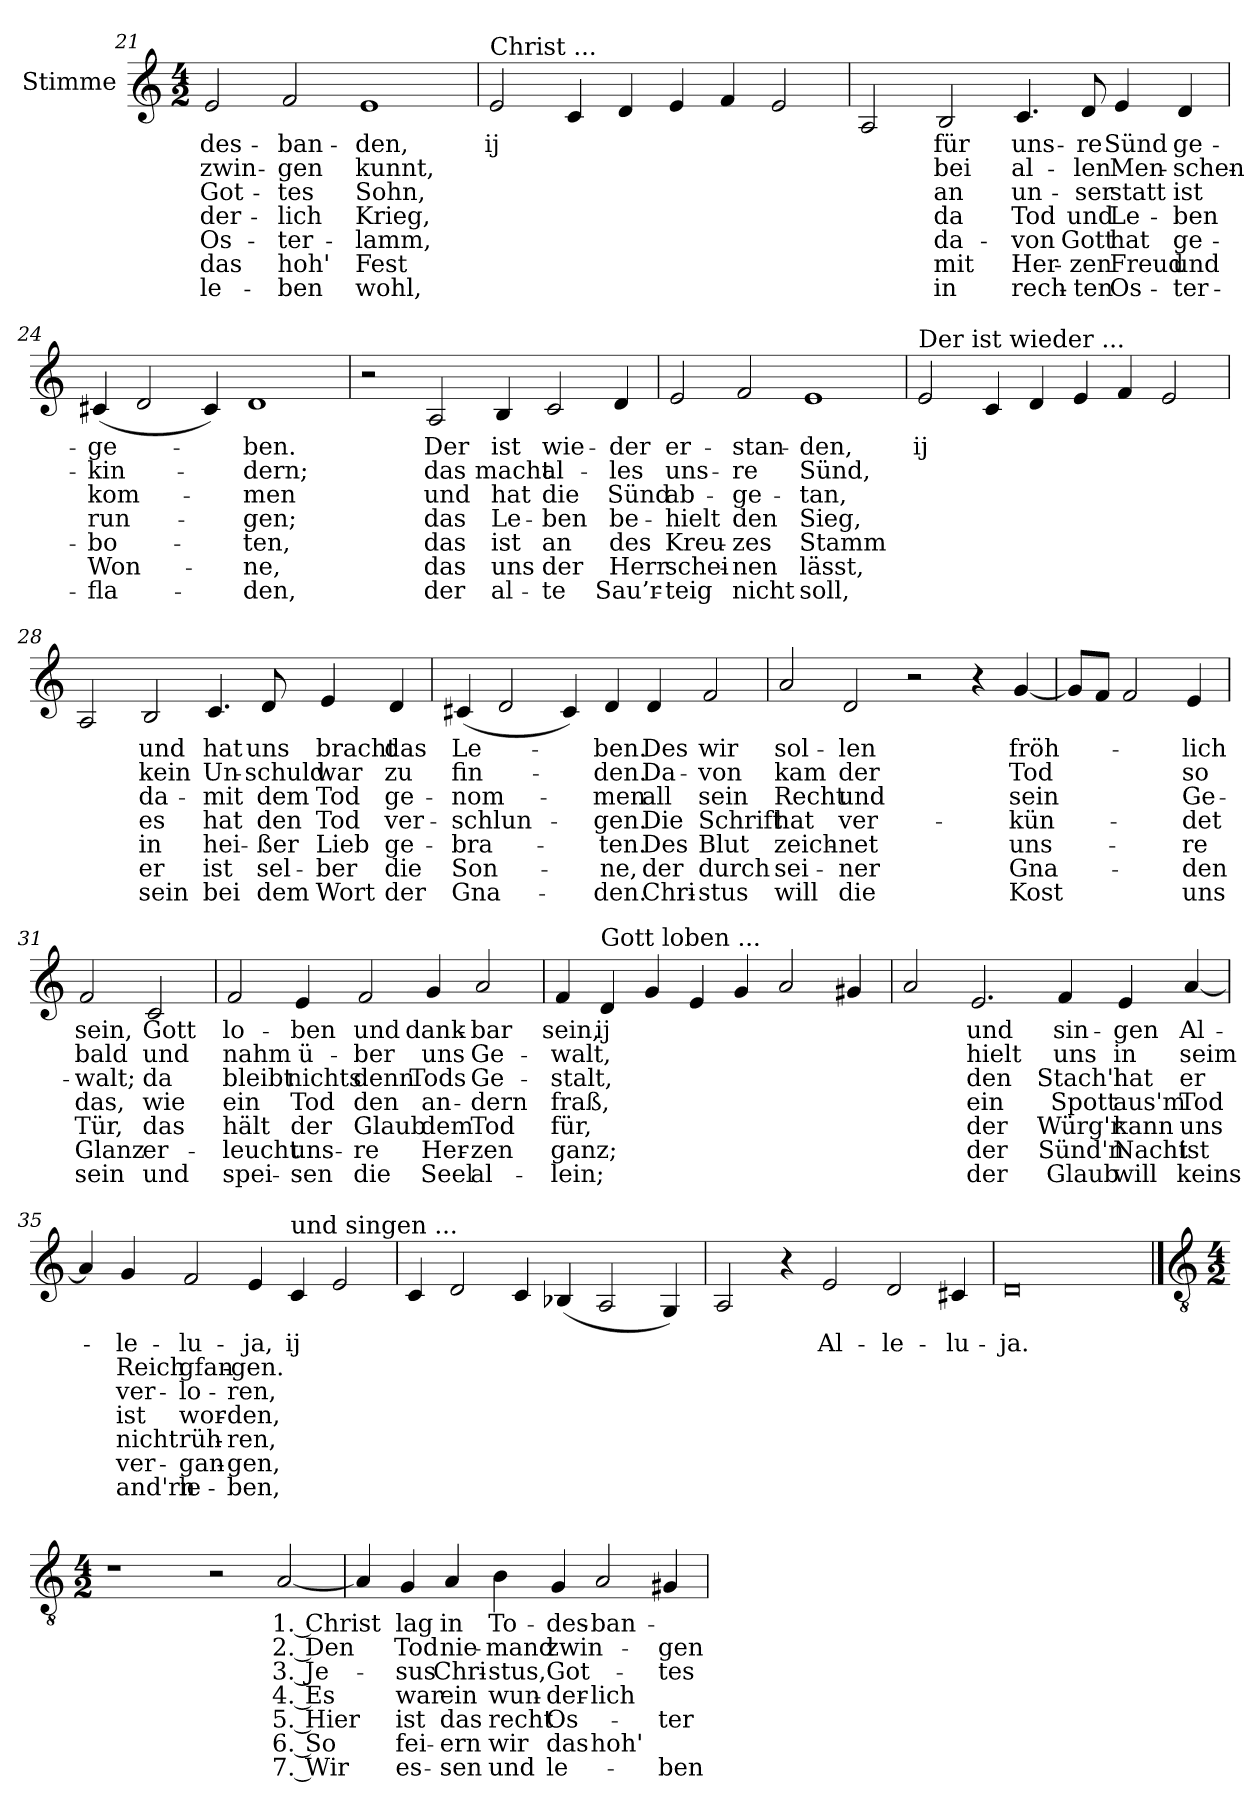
**kern	**text	**text	**text	**text	**text	**text	**text
*part1	*part1	*part1	*part1	*part1	*part1	*part1	*part1
*staff1	*staff1	*staff1	*staff1	*staff1	*staff1	*staff1	*staff1
*I"Stimme	*	*	*	*	*	*	*
*clefG2	*	*	*	*	*	*	*
*k[]	*	*	*	*	*	*	*
*M4/2	*	*	*	*	*	*	*
=21	=21	=21	=21	=21	=21	=21	=21
!	!LO:LY:b	!LO:LY:b	!LO:LY:b	!LO:LY:b	!LO:LY:b	!LO:LY:b	!LO:LY:b
2e/	-des-	zwin-	Got-	-der-	Os-	das	le-
!	!LO:LY:b	!LO:LY:b	!LO:LY:b	!LO:LY:b	!LO:LY:b	!LO:LY:b	!LO:LY:b
2f/	-ban-	-gen	-tes	-lich	-ter-	hoh'	-ben
!	!LO:LY:b	!LO:LY:b	!LO:LY:b	!LO:LY:b	!LO:LY:b	!LO:LY:b	!LO:LY:b
1e	-den,	kunnt,	Sohn,	Krieg,	-lamm,	Fest	wohl,
=22	=22	=22	=22	=22	=22	=22	=22
!LO:TX:a:t=Christ ...	!	!	!	!	!	!	!
!	!LO:LY:b	!	!	!	!	!	!
2e/	ij	.	.	.	.	.	.
4c/	.	.	.	.	.	.	.
4d/	.	.	.	.	.	.	.
4e/	.	.	.	.	.	.	.
4f/	.	.	.	.	.	.	.
2e/	.	.	.	.	.	.	.
=23	=23	=23	=23	=23	=23	=23	=23
2A/	.	.	.	.	.	.	.
!	!LO:LY:b	!LO:LY:b	!LO:LY:b	!LO:LY:b	!LO:LY:b	!LO:LY:b	!LO:LY:b
2B/	für	bei	an	da	da-	mit	in
!	!LO:LY:b	!LO:LY:b	!LO:LY:b	!LO:LY:b	!LO:LY:b	!LO:LY:b	!LO:LY:b
4.c/	uns-	al-	un-	Tod	-von	Her-	rech-
!	!LO:LY:b	!LO:LY:b	!LO:LY:b	!LO:LY:b	!LO:LY:b	!LO:LY:b	!LO:LY:b
8d/	-re	-len	-ser	und	Gott	-zen	-ten
!	!LO:LY:b	!LO:LY:b	!LO:LY:b	!LO:LY:b	!LO:LY:b	!LO:LY:b	!LO:LY:b
4e/	Sünd	Men-	statt	Le-	hat	Freud	Os-
!	!LO:LY:b	!LO:LY:b	!LO:LY:b	!LO:LY:b	!LO:LY:b	!LO:LY:b	!LO:LY:b
4d/	ge-	-schen-	ist	-ben	ge-	und	-ter-
!!LO:LB:g=z
=24	=24	=24	=24	=24	=24	=24	=24
!	!LO:LY:b	!LO:LY:b	!LO:LY:b	!LO:LY:b	!LO:LY:b	!LO:LY:b	!LO:LY:b
(4c#X/	-ge-	-kin-	kom-	run-	-bo-	Won-	-fla-
2d/	.	.	.	.	.	.	.
4c#/)	.	.	.	.	.	.	.
!	!LO:LY:b	!LO:LY:b	!LO:LY:b	!LO:LY:b	!LO:LY:b	!LO:LY:b	!LO:LY:b
1d	-ben.	-dern;	-men	-gen;	-ten,	-ne,	-den,
=25	=25	=25	=25	=25	=25	=25	=25
2r	.	.	.	.	.	.	.
!	!LO:LY:b	!LO:LY:b	!LO:LY:b	!LO:LY:b	!LO:LY:b	!LO:LY:b	!LO:LY:b
2A/	Der	das	und	das	das	das	der
!	!LO:LY:b	!LO:LY:b	!LO:LY:b	!LO:LY:b	!LO:LY:b	!LO:LY:b	!LO:LY:b
4B/	ist	macht	hat	Le-	ist	uns	al-
!	!LO:LY:b	!LO:LY:b	!LO:LY:b	!LO:LY:b	!LO:LY:b	!LO:LY:b	!LO:LY:b
2c/	wie-	al-	die	-ben	an	der	-te
!	!LO:LY:b	!LO:LY:b	!LO:LY:b	!LO:LY:b	!LO:LY:b	!LO:LY:b	!LO:LY:b
4d/	-der	-les	Sünd	be-	des	Herr	Sau’r-
=26	=26	=26	=26	=26	=26	=26	=26
!	!LO:LY:b	!LO:LY:b	!LO:LY:b	!LO:LY:b	!LO:LY:b	!LO:LY:b	!LO:LY:b
2e/	er-	uns-	ab-	-hielt	Kreu-	schei-	-teig
!	!LO:LY:b	!LO:LY:b	!LO:LY:b	!LO:LY:b	!LO:LY:b	!LO:LY:b	!LO:LY:b
2f/	-stan-	-re	-ge-	den	-zes	-nen	nicht
!	!LO:LY:b	!LO:LY:b	!LO:LY:b	!LO:LY:b	!LO:LY:b	!LO:LY:b	!LO:LY:b
1e	-den,	Sünd,	-tan,	Sieg,	Stamm	lässt,	soll,
=27	=27	=27	=27	=27	=27	=27	=27
!LO:TX:a:t=Der ist wieder ...	!	!	!	!	!	!	!
!	!LO:LY:b	!	!	!	!	!	!
2e/	ij	.	.	.	.	.	.
4c/	.	.	.	.	.	.	.
4d/	.	.	.	.	.	.	.
4e/	.	.	.	.	.	.	.
4f/	.	.	.	.	.	.	.
2e/	.	.	.	.	.	.	.
!!LO:LB:g=z
=28	=28	=28	=28	=28	=28	=28	=28
2A/	.	.	.	.	.	.	.
!	!LO:LY:b	!LO:LY:b	!LO:LY:b	!LO:LY:b	!LO:LY:b	!LO:LY:b	!LO:LY:b
2B/	und	kein	da-	es	in	er	sein
!	!LO:LY:b	!LO:LY:b	!LO:LY:b	!LO:LY:b	!LO:LY:b	!LO:LY:b	!LO:LY:b
4.c/	hat	Un-	-mit	hat	hei-	ist	bei
!	!LO:LY:b	!LO:LY:b	!LO:LY:b	!LO:LY:b	!LO:LY:b	!LO:LY:b	!LO:LY:b
8d/	uns	-schuld	dem	den	-ßer	sel-	dem
!	!LO:LY:b	!LO:LY:b	!LO:LY:b	!LO:LY:b	!LO:LY:b	!LO:LY:b	!LO:LY:b
4e/	bracht	war	Tod	Tod	Lieb	-ber	Wort
!	!LO:LY:b	!LO:LY:b	!LO:LY:b	!LO:LY:b	!LO:LY:b	!LO:LY:b	!LO:LY:b
4d/	das	zu	ge-	ver-	ge-	die	der
=29	=29	=29	=29	=29	=29	=29	=29
!	!LO:LY:b	!LO:LY:b	!LO:LY:b	!LO:LY:b	!LO:LY:b	!LO:LY:b	!LO:LY:b
(4c#X/	Le-	fin-	-nom-	-schlun-	-bra-	Son-	Gna-
2d/	.	.	.	.	.	.	.
4c#/)	.	.	.	.	.	.	.
!	!LO:LY:b	!LO:LY:b	!LO:LY:b	!LO:LY:b	!LO:LY:b	!LO:LY:b	!LO:LY:b
4d/	-ben.	-den.	-men	-gen.	-ten.	-ne,	-den.
!	!LO:LY:b	!LO:LY:b	!LO:LY:b	!LO:LY:b	!LO:LY:b	!LO:LY:b	!LO:LY:b
4d/	Des	Da-	all	Die	Des	der	Chri-
!	!LO:LY:b	!LO:LY:b	!LO:LY:b	!LO:LY:b	!LO:LY:b	!LO:LY:b	!LO:LY:b
2f/	wir	-von	sein	Schrift	Blut	durch	-stus
=30	=30	=30	=30	=30	=30	=30	=30
!	!LO:LY:b	!LO:LY:b	!LO:LY:b	!LO:LY:b	!LO:LY:b	!LO:LY:b	!LO:LY:b
2a/	sol-	kam	Recht	hat	zeich-	sei-	will
!	!LO:LY:b	!LO:LY:b	!LO:LY:b	!LO:LY:b	!LO:LY:b	!LO:LY:b	!LO:LY:b
2d/	-len	der	und	ver-	-net	-ner	die
2r	.	.	.	.	.	.	.
4r	.	.	.	.	.	.	.
!	!LO:LY:b	!LO:LY:b	!LO:LY:b	!LO:LY:b	!LO:LY:b	!LO:LY:b	!LO:LY:b
[4g/	fröh-	Tod	sein	-kün-	uns-	Gna-	Kost
=31	=31	=31	=31	=31	=31	=31	=31
8g/L]	.	.	.	.	.	.	.
8f/J	.	.	.	.	.	.	.
2f/	.	.	.	.	.	.	.
!	!LO:LY:b	!LO:LY:b	!LO:LY:b	!LO:LY:b	!LO:LY:b	!LO:LY:b	!LO:LY:b
4e/	-lich	so	Ge-	-det	-re	-den	uns
!!LO:LB:g=z
=31X2	=31X2	=31X2	=31X2	=31X2	=31X2	=31X2	=31X2
!	!LO:LY:b	!LO:LY:b	!LO:LY:b	!LO:LY:b	!LO:LY:b	!LO:LY:b	!LO:LY:b
2f/	sein,	bald	-walt;	das,	Tür,	Glanz	sein
!	!LO:LY:b	!LO:LY:b	!LO:LY:b	!LO:LY:b	!LO:LY:b	!LO:LY:b	!LO:LY:b
2c/	Gott	und	da	wie	das	er-	und
=32	=32	=32	=32	=32	=32	=32	=32
!	!LO:LY:b	!LO:LY:b	!LO:LY:b	!LO:LY:b	!LO:LY:b	!LO:LY:b	!LO:LY:b
2f/	lo-	nahm	bleibt	ein	hält	-leucht	spei-
!	!LO:LY:b	!LO:LY:b	!LO:LY:b	!LO:LY:b	!LO:LY:b	!LO:LY:b	!LO:LY:b
4e/	-ben	ü-	nichts	Tod	der	uns-	-sen
!	!LO:LY:b	!LO:LY:b	!LO:LY:b	!LO:LY:b	!LO:LY:b	!LO:LY:b	!LO:LY:b
2f/	und	-ber	denn	den	Glaub	-re	die
!	!LO:LY:b	!LO:LY:b	!LO:LY:b	!LO:LY:b	!LO:LY:b	!LO:LY:b	!LO:LY:b
4g/	dank-	uns	Tods	an-	dem	Her-	Seel
!	!LO:LY:b	!LO:LY:b	!LO:LY:b	!LO:LY:b	!LO:LY:b	!LO:LY:b	!LO:LY:b
2a/	-bar	Ge-	Ge-	-dern	Tod	-zen	al-
=33	=33	=33	=33	=33	=33	=33	=33
!	!LO:LY:b	!LO:LY:b	!LO:LY:b	!LO:LY:b	!LO:LY:b	!LO:LY:b	!LO:LY:b
4f/	sein,	-walt,	-stalt,	fraß,	für,	ganz;	-lein;
!LO:TX:a:t=Gott loben ...	!	!	!	!	!	!	!
!	!LO:LY:b	!	!	!	!	!	!
4d/	ij	.	.	.	.	.	.
4g/	.	.	.	.	.	.	.
4e/	.	.	.	.	.	.	.
4g/	.	.	.	.	.	.	.
2a/	.	.	.	.	.	.	.
4g#X/	.	.	.	.	.	.	.
=34	=34	=34	=34	=34	=34	=34	=34
2a/	.	.	.	.	.	.	.
!	!LO:LY:b	!LO:LY:b	!LO:LY:b	!LO:LY:b	!LO:LY:b	!LO:LY:b	!LO:LY:b
2.e/	und	hielt	den	ein	der	der	der
!	!LO:LY:b	!LO:LY:b	!LO:LY:b	!LO:LY:b	!LO:LY:b	!LO:LY:b	!LO:LY:b
4f/	sin-	uns	Stach'l	Spott	Würg'r	Sünd'n	Glaub
!	!LO:LY:b	!LO:LY:b	!LO:LY:b	!LO:LY:b	!LO:LY:b	!LO:LY:b	!LO:LY:b
4e/	-gen	in	hat	aus'm	kann	Nacht	will
!	!LO:LY:b	!LO:LY:b	!LO:LY:b	!LO:LY:b	!LO:LY:b	!LO:LY:b	!LO:LY:b
[4a/	Al-	seim	er	Tod	uns	ist	keins
!!LO:LB:g=z
=35	=35	=35	=35	=35	=35	=35	=35
4a/]	.	.	.	.	.	.	.
!	!LO:LY:b	!LO:LY:b	!LO:LY:b	!LO:LY:b	!LO:LY:b	!LO:LY:b	!LO:LY:b
4g/	-le-	Reich	ver-	ist	nicht	ver-	and'rn
!	!LO:LY:b	!LO:LY:b	!LO:LY:b	!LO:LY:b	!LO:LY:b	!LO:LY:b	!LO:LY:b
2f/	-lu-	gfan-	-lo-	wor-	rüh-	-gan-	le-
!	!LO:LY:b	!LO:LY:b	!LO:LY:b	!LO:LY:b	!LO:LY:b	!LO:LY:b	!LO:LY:b
4e/	-ja,	-gen.	-ren,	-den,	-ren,	-gen,	-ben,
!LO:TX:a:t=und singen ...	!	!	!	!	!	!	!
!	!LO:LY:b	!	!	!	!	!	!
4c/	ij	.	.	.	.	.	.
2e/	.	.	.	.	.	.	.
=36	=36	=36	=36	=36	=36	=36	=36
4c/	.	.	.	.	.	.	.
2d/	.	.	.	.	.	.	.
4c/	.	.	.	.	.	.	.
(4B-X/	.	.	.	.	.	.	.
2A/	.	.	.	.	.	.	.
4G/)	.	.	.	.	.	.	.
=37	=37	=37	=37	=37	=37	=37	=37
2A/	.	.	.	.	.	.	.
4r	.	.	.	.	.	.	.
!	!LO:LY:b	!	!	!	!	!	!
2e/	Al-	.	.	.	.	.	.
!	!LO:LY:b	!	!	!	!	!	!
2d/	-le-	.	.	.	.	.	.
!	!LO:LY:b	!	!	!	!	!	!
4c#X/	-lu-	.	.	.	.	.	.
=38	=38	=38	=38	=38	=38	=38	=38
!	!LO:LY:b	!	!	!	!	!	!
0d	-ja.	.	.	.	.	.	.
!!LO:PB:g=z
==39	==39	==39	==39	==39	==39	==39	==39
*clefGv2	*	*	*	*	*	*	*
*M4/2	*	*	*	*	*	*	*
1r	.	.	.	.	.	.	.
2r	.	.	.	.	.	.	.
!	!LO:LY:b	!LO:LY:b	!LO:LY:b	!LO:LY:b	!LO:LY:b	!LO:LY:b	!LO:LY:b
[2A/	1. Christ	2. Den	3. Je-	4. Es	5. Hier	6. So	7. Wir
=40	=40	=40	=40	=40	=40	=40	=40
4A/]	.	.	.	.	.	.	.
!	!LO:LY:b	!LO:LY:b	!LO:LY:b	!LO:LY:b	!LO:LY:b	!LO:LY:b	!LO:LY:b
4G/	lag	Tod	-sus	war	ist	fei-	es-
!	!LO:LY:b	!LO:LY:b	!LO:LY:b	!LO:LY:b	!LO:LY:b	!LO:LY:b	!LO:LY:b
4A/	in	nie-	Chri-	ein	das	-ern	-sen
!	!LO:LY:b	!LO:LY:b	!LO:LY:b	!LO:LY:b	!LO:LY:b	!LO:LY:b	!LO:LY:b
4B\	To-	-mand	-stus,	wun-	recht	wir	und
!	!LO:LY:b	!LO:LY:b	!LO:LY:b	!LO:LY:b	!LO:LY:b	!LO:LY:b	!LO:LY:b
4G/	-des-	zwin-	Got-	-der-	Os-	das	le-
!	!LO:LY:b	!	!	!LO:LY:b	!	!LO:LY:b	!
2A/	-ban-	.	.	-lich	.	hoh'	.
!	!	!LO:LY:b	!LO:LY:b	!	!LO:LY:b	!	!LO:LY:b
4G#X/	.	-gen	-tes	.	-ter-	.	-ben
=	=	=	=	=	=	=	=
*-	*-	*-	*-	*-	*-	*-	*-
